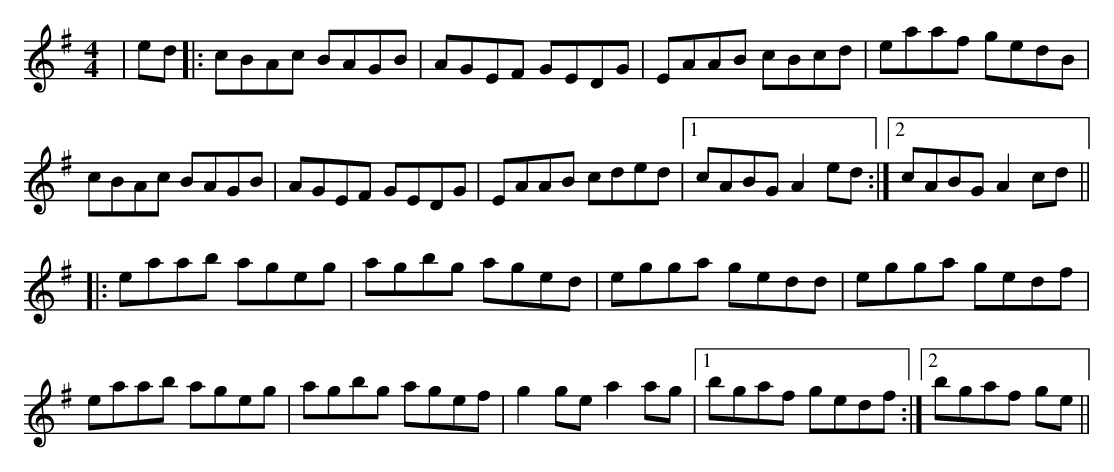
X:1
M:4/4
K:Ador
|ed|:cBAc BAGB|AGEF GEDG|EAAB cBcd|eaaf gedB|
cBAc BAGB|AGEF GEDG|EAAB cded|1 cABG A2ed:|2 cABG A2cd||
|:eaab ageg|agbg aged|egga gedd|egga gedf|
eaab ageg|agbg agef|g2ge a2ag|1 bgaf gedf:|2 bgaf ge||
